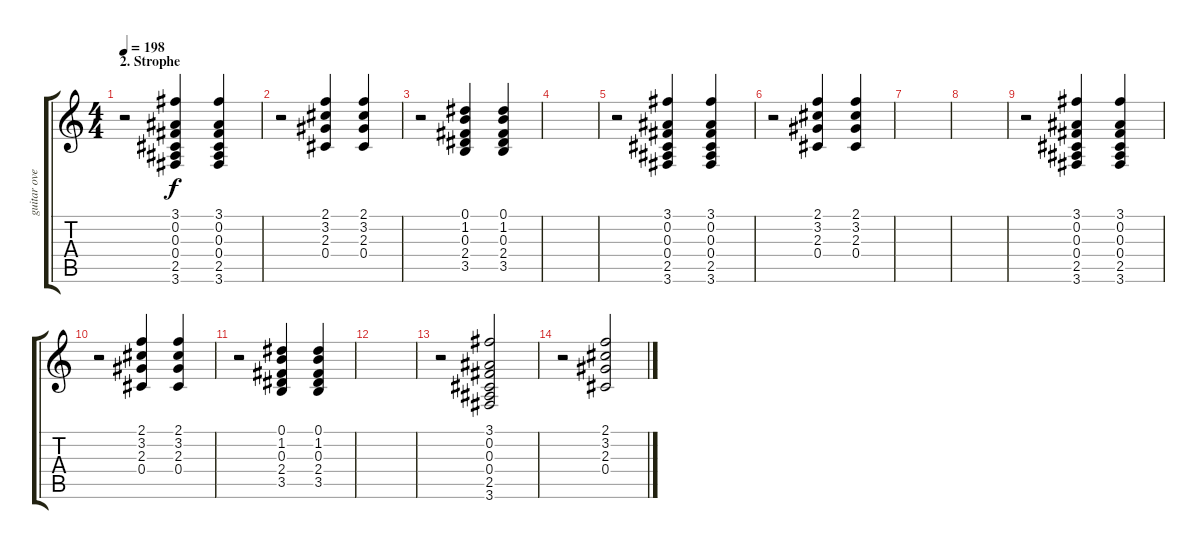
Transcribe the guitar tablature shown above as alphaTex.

\track ("guitar overdr." "guitar ove") {instrument overdrivenguitar}
\staff {score tabs}
\tuning (Eb4 Bb3 Gb3 Db3 Ab2 Eb2) {hide}
\ts (4 4)
\section ("" "2. Strophe")
\tempo 198
\clef g2
\ks c
r.2{dy f} (3.1 0.2 0.3 0.4 2.5 3.6).4 (3.1 0.2 0.3 0.4 2.5 3.6).4 |
r.2 (2.1 3.2 2.3 0.4).4 (2.1 3.2 2.3 0.4).4 |
r.2 (0.1 1.2 0.3 2.4 3.5).4 (0.1 1.2 0.3 2.4 3.5).4 |
|
r.2 (3.1 0.2 0.3 0.4 2.5 3.6).4 (3.1 0.2 0.3 0.4 2.5 3.6).4 |
r.2 (2.1 3.2 2.3 0.4).4 (2.1 3.2 2.3 0.4).4 |
|
|
r.2 (3.1 0.2 0.3 0.4 2.5 3.6).4 (3.1 0.2 0.3 0.4 2.5 3.6).4 |
r.2 (2.1 3.2 2.3 0.4).4 (2.1 3.2 2.3 0.4).4 |
r.2 (0.1 1.2 0.3 2.4 3.5).4 (0.1 1.2 0.3 2.4 3.5).4 |
|
r.2 (3.1 0.2 0.3 0.4 2.5 3.6).2 |
r.2 (2.1 3.2 2.3 0.4).2
